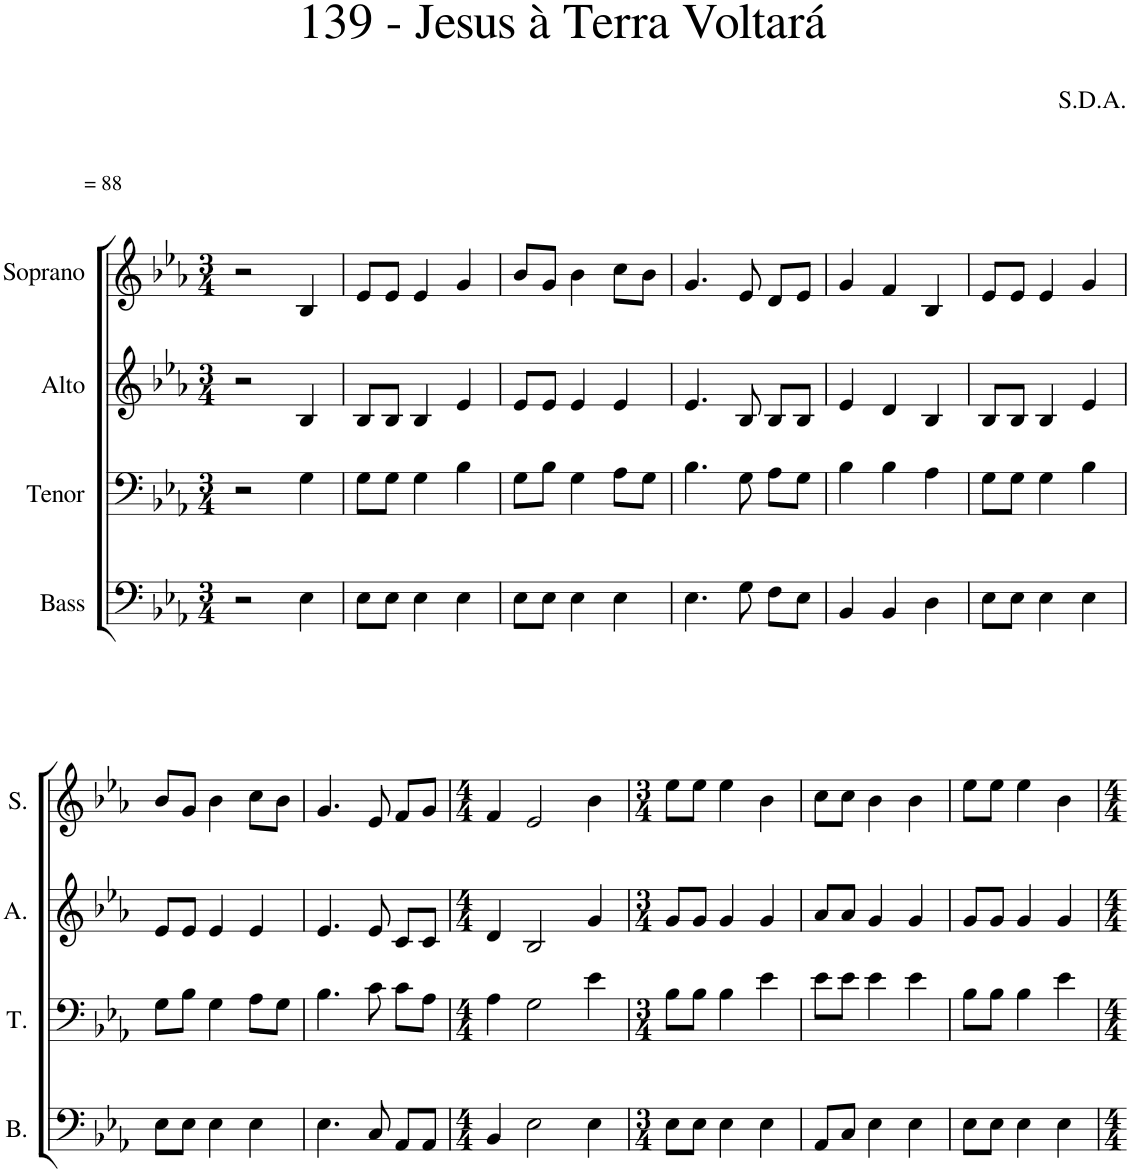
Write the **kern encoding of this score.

**kern	**kern	**kern	**kern
*part4	*part3	*part2	*part1
*staff4	*staff3	*staff2	*staff1
*I"Bass	*I"Tenor	*I"Alto	*I"Soprano
*I'B.	*I'T.	*I'A.	*I'S.
*clefF4	*clefF4	*clefG2	*clefG2
*k[b-e-a-]	*k[b-e-a-]	*k[b-e-a-]	*k[b-e-a-]
*M3/4	*M3/4	*M3/4	*M3/4
=1	=1	=1	=1
!	!	!	!LO:TX:a:t== 88
2r	2r	2r	2r
4E-\	4G\	4B-/	4B-/
=2	=2	=2	=2
8E-\L	8G\L	8B-/L	8e-/L
8E-\J	8G\J	8B-/J	8e-/J
4E-\	4G\	4B-/	4e-/
4E-\	4B-\	4e-/	4g/
=3	=3	=3	=3
8E-\L	8G\L	8e-/L	8b-/L
8E-\J	8B-\J	8e-/J	8g/J
4E-\	4G\	4e-/	4b-\
4E-\	8A-\L	4e-/	8cc\L
.	8G\J	.	8b-\J
=4	=4	=4	=4
4.E-\	4.B-\	4.e-/	4.g/
8G\	8G\	8B-/	8e-/
8F\L	8A-\L	8B-/L	8d/L
8E-\J	8G\J	8B-/J	8e-/J
=5	=5	=5	=5
4BB-/	4B-\	4e-/	4g/
4BB-/	4B-\	4d/	4f/
4D\	4A-\	4B-/	4B-/
=6	=6	=6	=6
8E-\L	8G\L	8B-/L	8e-/L
8E-\J	8G\J	8B-/J	8e-/J
4E-\	4G\	4B-/	4e-/
4E-\	4B-\	4e-/	4g/
!!LO:LB:g=z
=7	=7	=7	=7
8E-\L	8G\L	8e-/L	8b-/L
8E-\J	8B-\J	8e-/J	8g/J
4E-\	4G\	4e-/	4b-\
4E-\	8A-\L	4e-/	8cc\L
.	8G\J	.	8b-\J
=8	=8	=8	=8
4.E-\	4.B-\	4.e-/	4.g/
8C/	8c\	8e-/	8e-/
8AA-/L	8c\L	8c/L	8f/L
8AA-/J	8A-\J	8c/J	8g/J
=9	=9	=9	=9
*M4/4	*M4/4	*M4/4	*M4/4
4BB-/	4A-\	4d/	4f/
2E-\	2G\	2B-/	2e-/
4E-\	4e-\	4g/	4b-\
=10	=10	=10	=10
*M3/4	*M3/4	*M3/4	*M3/4
8E-\L	8B-\L	8g/L	8ee-\L
8E-\J	8B-\J	8g/J	8ee-\J
4E-\	4B-\	4g/	4ee-\
4E-\	4e-\	4g/	4b-\
=11	=11	=11	=11
8AA-/L	8e-\L	8a-/L	8cc\L
8C/J	8e-\J	8a-/J	8cc\J
4E-\	4e-\	4g/	4b-\
4E-\	4e-\	4g/	4b-\
=12	=12	=12	=12
8E-\L	8B-\L	8g/L	8ee-\L
8E-\J	8B-\J	8g/J	8ee-\J
4E-\	4B-\	4g/	4ee-\
4E-\	4e-\	4g/	4b-\
=	=	=	=
*-	*-	*-	*-
